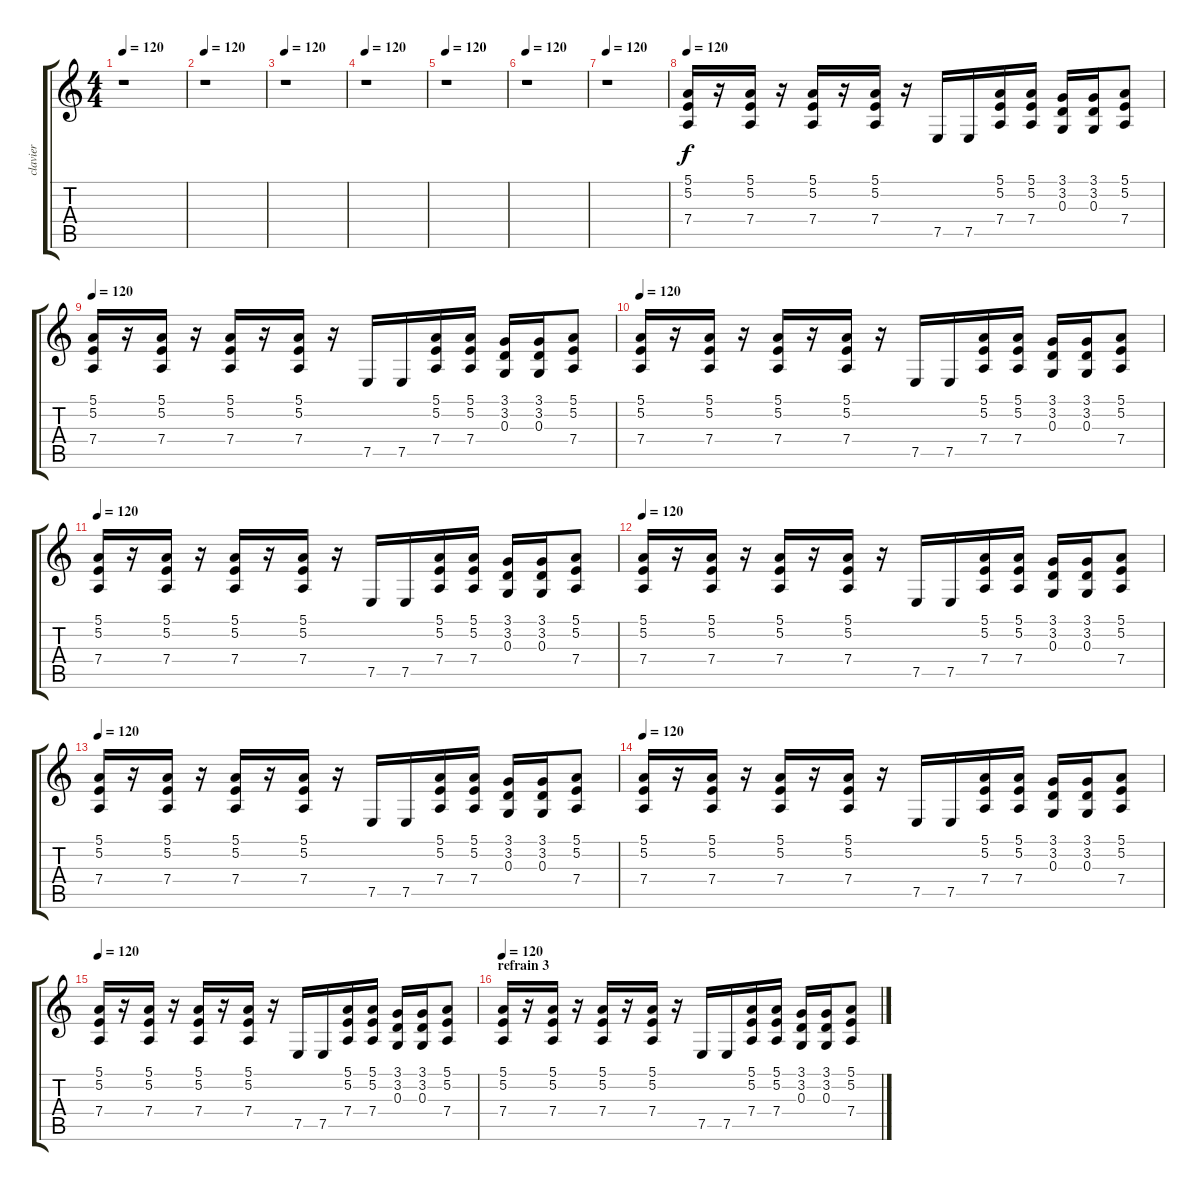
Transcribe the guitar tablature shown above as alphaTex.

\track ("clavier" "clavier") {instrument drawbarorgan}
\staff {score tabs}
\tuning (E4 B3 G3 D3 A2 E2) {hide}
\ts (4 4)
\tempo 120
\clef g2
\ks c
r.1{dy f} |
\tempo 120
r.1 |
\tempo 120
r.1 |
\tempo 120
r.1 |
\tempo 120
r.1 |
\tempo 120
r.1{volume 0} |
\tempo 120
r.1{volume 7} |
\tempo 120
(5.1 5.2 7.4).16 r.16 (5.1 5.2 7.4).16 r.16 (5.1 5.2 7.4).16 r.16 (5.1 5.2 7.4).16 r.16 7.5.16 7.5.16 (5.1 5.2 7.4).16 (5.1 5.2 7.4).16 (3.1 3.2 0.3).16 (3.1 3.2 0.3).16 (5.1 5.2 7.4).8 |
\tempo 120
(5.1 5.2 7.4).16 r.16 (5.1 5.2 7.4).16 r.16 (5.1 5.2 7.4).16 r.16 (5.1 5.2 7.4).16 r.16 7.5.16 7.5.16 (5.1 5.2 7.4).16 (5.1 5.2 7.4).16 (3.1 3.2 0.3).16 (3.1 3.2 0.3).16 (5.1 5.2 7.4).8 |
\tempo 120
(5.1 5.2 7.4).16 r.16 (5.1 5.2 7.4).16 r.16 (5.1 5.2 7.4).16 r.16 (5.1 5.2 7.4).16 r.16 7.5.16 7.5.16 (5.1 5.2 7.4).16 (5.1 5.2 7.4).16 (3.1 3.2 0.3).16 (3.1 3.2 0.3).16 (5.1 5.2 7.4).8 |
\tempo 120
(5.1 5.2 7.4).16 r.16 (5.1 5.2 7.4).16 r.16 (5.1 5.2 7.4).16 r.16 (5.1 5.2 7.4).16 r.16 7.5.16 7.5.16 (5.1 5.2 7.4).16 (5.1 5.2 7.4).16 (3.1 3.2 0.3).16 (3.1 3.2 0.3).16 (5.1 5.2 7.4).8 |
\tempo 120
(5.1 5.2 7.4).16 r.16 (5.1 5.2 7.4).16 r.16 (5.1 5.2 7.4).16 r.16 (5.1 5.2 7.4).16 r.16 7.5.16 7.5.16 (5.1 5.2 7.4).16 (5.1 5.2 7.4).16 (3.1 3.2 0.3).16 (3.1 3.2 0.3).16 (5.1 5.2 7.4).8 |
\tempo 120
(5.1 5.2 7.4).16 r.16 (5.1 5.2 7.4).16 r.16 (5.1 5.2 7.4).16 r.16 (5.1 5.2 7.4).16 r.16 7.5.16 7.5.16 (5.1 5.2 7.4).16 (5.1 5.2 7.4).16 (3.1 3.2 0.3).16 (3.1 3.2 0.3).16 (5.1 5.2 7.4).8 |
\tempo 120
(5.1 5.2 7.4).16 r.16 (5.1 5.2 7.4).16 r.16 (5.1 5.2 7.4).16 r.16 (5.1 5.2 7.4).16 r.16 7.5.16 7.5.16 (5.1 5.2 7.4).16 (5.1 5.2 7.4).16 (3.1 3.2 0.3).16 (3.1 3.2 0.3).16 (5.1 5.2 7.4).8 |
\tempo 120
(5.1 5.2 7.4).16 r.16 (5.1 5.2 7.4).16 r.16 (5.1 5.2 7.4).16 r.16 (5.1 5.2 7.4).16 r.16 7.5.16 7.5.16 (5.1 5.2 7.4).16 (5.1 5.2 7.4).16 (3.1 3.2 0.3).16 (3.1 3.2 0.3).16 (5.1 5.2 7.4).8 |
\section ("" "refrain 3")
\tempo 120
(5.1 5.2 7.4).16 r.16 (5.1 5.2 7.4).16 r.16 (5.1 5.2 7.4).16 r.16 (5.1 5.2 7.4).16 r.16 7.5.16 7.5.16 (5.1 5.2 7.4).16 (5.1 5.2 7.4).16 (3.1 3.2 0.3).16 (3.1 3.2 0.3).16 (5.1 5.2 7.4).8
